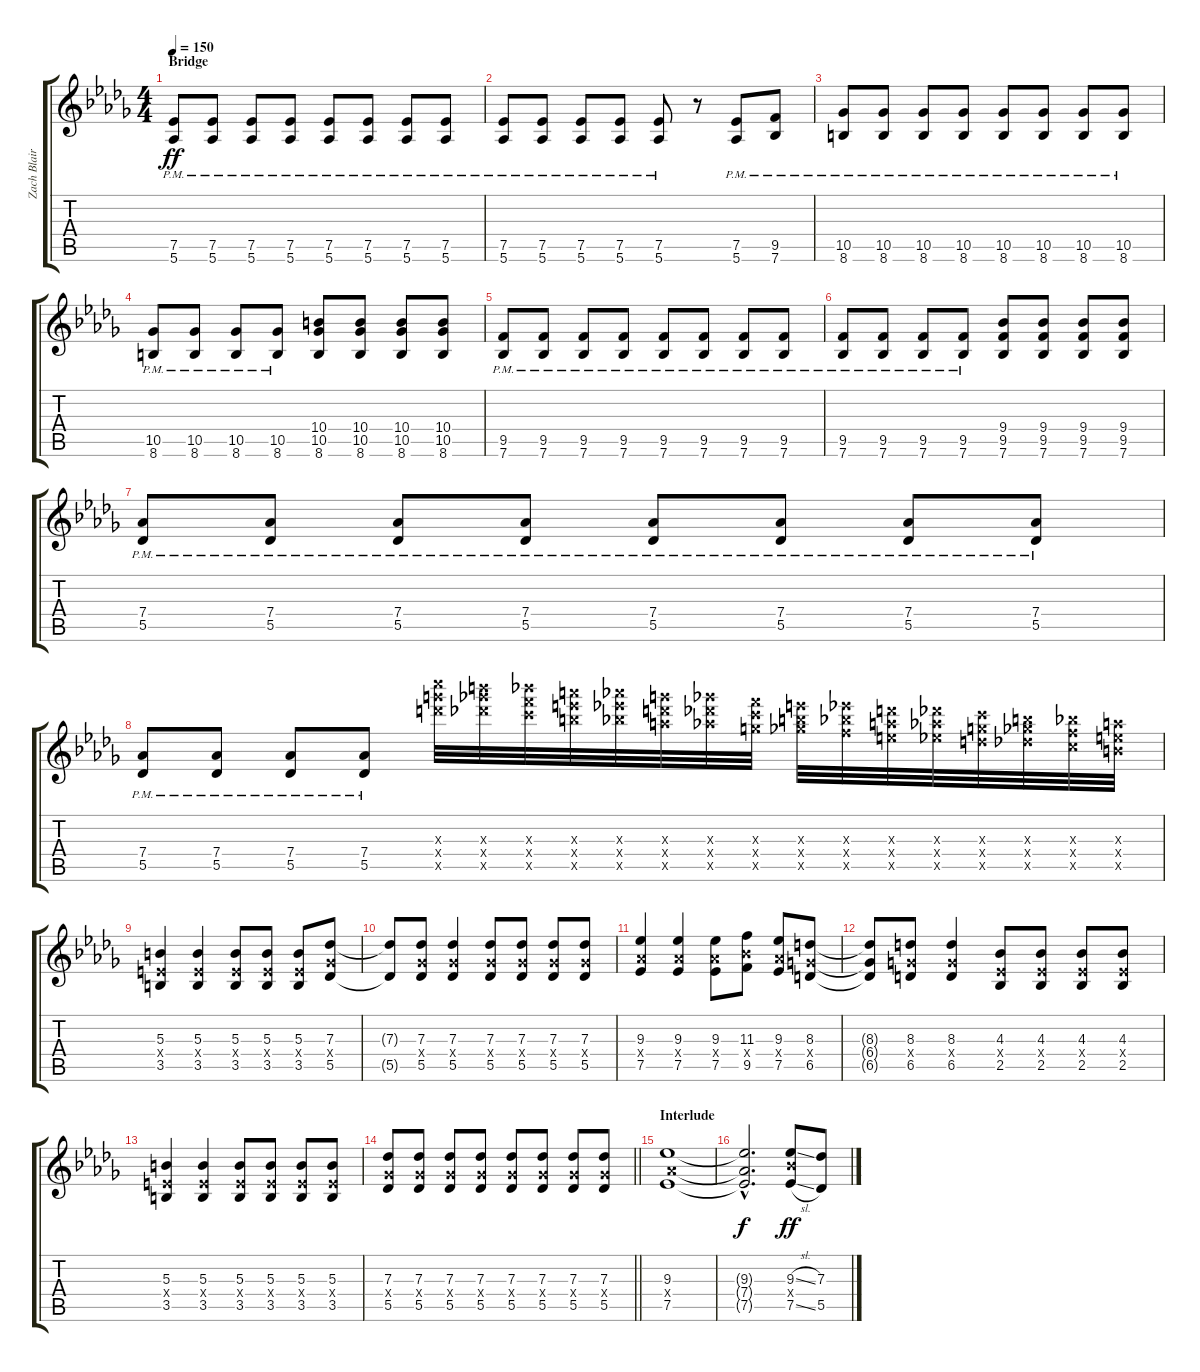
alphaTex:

\track ("Zach Blair - Guitar One" "Zach Blair") {instrument distortionguitar}
\staff {score tabs}
\tuning (Eb4 Bb3 Gb3 Db3 Ab2 Eb2) {hide}
\ts (4 4)
\section ("" "Bridge")
\tempo 150
\clef g2
\ks db
(7.5{pm} 5.6{pm}).8{dy ff} (7.5{pm} 5.6{pm}).8 (7.5{pm} 5.6{pm}).8 (7.5{pm} 5.6{pm}).8 (7.5{pm} 5.6{pm}).8 (7.5{pm} 5.6{pm}).8 (7.5{pm} 5.6{pm}).8 (7.5{pm} 5.6{pm}).8 |
(7.5{pm} 5.6{pm}).8 (7.5{pm} 5.6{pm}).8 (7.5{pm} 5.6{pm}).8 (7.5{pm} 5.6{pm}).8 (7.5{pm} 5.6{pm}).8 r.8 (7.5{pm} 5.6{pm}).8 (9.5{pm} 7.6{pm}).8 |
(10.5{pm} 8.6{pm}).8 (10.5{pm} 8.6{pm}).8 (10.5{pm} 8.6{pm}).8 (10.5{pm} 8.6{pm}).8 (10.5{pm} 8.6{pm}).8 (10.5{pm} 8.6{pm}).8 (10.5{pm} 8.6{pm}).8 (10.5{pm} 8.6{pm}).8 |
(10.5{pm} 8.6{pm}).8 (10.5{pm} 8.6{pm}).8 (10.5{pm} 8.6{pm}).8 (10.5{pm} 8.6{pm}).8 (10.4 10.5 8.6).8 (10.4 10.5 8.6).8 (10.4 10.5 8.6).8 (10.4 10.5 8.6).8 |
(9.5{pm} 7.6{pm}).8 (9.5{pm} 7.6{pm}).8 (9.5{pm} 7.6{pm}).8 (9.5{pm} 7.6{pm}).8 (9.5{pm} 7.6{pm}).8 (9.5{pm} 7.6{pm}).8 (9.5{pm} 7.6{pm}).8 (9.5{pm} 7.6{pm}).8 |
(9.5{pm} 7.6{pm}).8 (9.5{pm} 7.6{pm}).8 (9.5{pm} 7.6{pm}).8 (9.5{pm} 7.6{pm}).8 (9.4 9.5 7.6).8 (9.4 9.5 7.6).8 (9.4 9.5 7.6).8 (9.4 9.5 7.6).8 |
(7.4{pm} 5.5{pm}).8 (7.4{pm} 5.5{pm}).8 (7.4{pm} 5.5{pm}).8 (7.4{pm} 5.5{pm}).8 (7.4{pm} 5.5{pm}).8 (7.4{pm} 5.5{pm}).8 (7.4{pm} 5.5{pm}).8 (7.4{pm} 5.5{pm}).8 |
(7.4{pm} 5.5{pm}).8 (7.4{pm} 5.5{pm}).8 (7.4{pm} 5.5{pm}).8 (7.4{pm} 5.5{pm}).8 (30.3{x} 30.4{x} 30.5{x}).32 (29.3{x} 29.4{x} 29.5{x}).32 (28.3{x} 28.4{x} 28.5{x}).32 (27.3{x} 27.4{x} 27.5{x}).32 (26.3{x} 26.4{x} 26.5{x}).32 (25.3{x} 25.4{x} 25.5{x}).32 (24.3{x} 24.4{x} 24.5{x}).32 (23.3{x} 23.4{x} 23.5{x}).32 (22.3{x} 22.4{x} 22.5{x}).32 (21.3{x} 21.4{x} 21.5{x}).32 (20.3{x} 20.4{x} 20.5{x}).32 (19.3{x} 19.4{x} 19.5{x}).32 (18.3{x} 18.4{x} 18.5{x}).32 (17.3{x} 17.4{x} 17.5{x}).32 (16.3{x} 16.4{x} 16.5{x}).32 (15.3{x} 15.4{x} 15.5{x}).32 |
(5.3 3.4{x} 3.5).4{volume 6 balance 3} (5.3 3.4{x} 3.5).4 (5.3 3.4{x} 3.5).8 (5.3 3.4{x} 3.5).8 (5.3 3.4{x} 3.5).8 (7.3 5.4{x} 5.5).8 |
(7.3{t} 5.5{t}).8 (7.3 5.4{x} 5.5).8 (7.3 5.4{x} 5.5).4 (7.3 5.4{x} 5.5).8 (7.3 5.4{x} 5.5).8 (7.3 5.4{x} 5.5).8 (7.3 5.4{x} 5.5).8 |
(9.3 7.4{x} 7.5).4 (9.3 7.4{x} 7.5).4 (9.3 7.4{x} 7.5).8 (11.3 9.4{x} 9.5).8 (9.3 7.4{x} 7.5).8 (8.3 6.4{x} 6.5).8 |
(8.3{t} 6.4{t} 6.5{t}).8 (8.3 6.4{x} 6.5).8 (8.3 6.4{x} 6.5).4 (4.3 2.4{x} 2.5).8 (4.3 2.4{x} 2.5).8 (4.3 2.4{x} 2.5).8 (4.3 2.4{x} 2.5).8 |
(5.3 3.4{x} 3.5).4 (5.3 3.4{x} 3.5).4 (5.3 3.4{x} 3.5).8 (5.3 3.4{x} 3.5).8 (5.3 3.4{x} 3.5).8 (5.3 3.4{x} 3.5).8 |
\barLineRight lightlight
(7.3 5.4{x} 5.5).8 (7.3 5.4{x} 5.5).8 (7.3 5.4{x} 5.5).8 (7.3 5.4{x} 5.5).8 (7.3 5.4{x} 5.5).8 (7.3 5.4{x} 5.5).8 (7.3 5.4{x} 5.5).8 (7.3 5.4{x} 5.5).8 |
\section ("" "Interlude")
(9.3 7.4{x} 7.5).1{balance 0} |
(9.3{hac t} 7.4{hac t} 7.5{hac t}).2{d dy f} (9.3{sl} 9.4{x} 7.5{sl}).8{dy ff} (7.3 5.5).8
